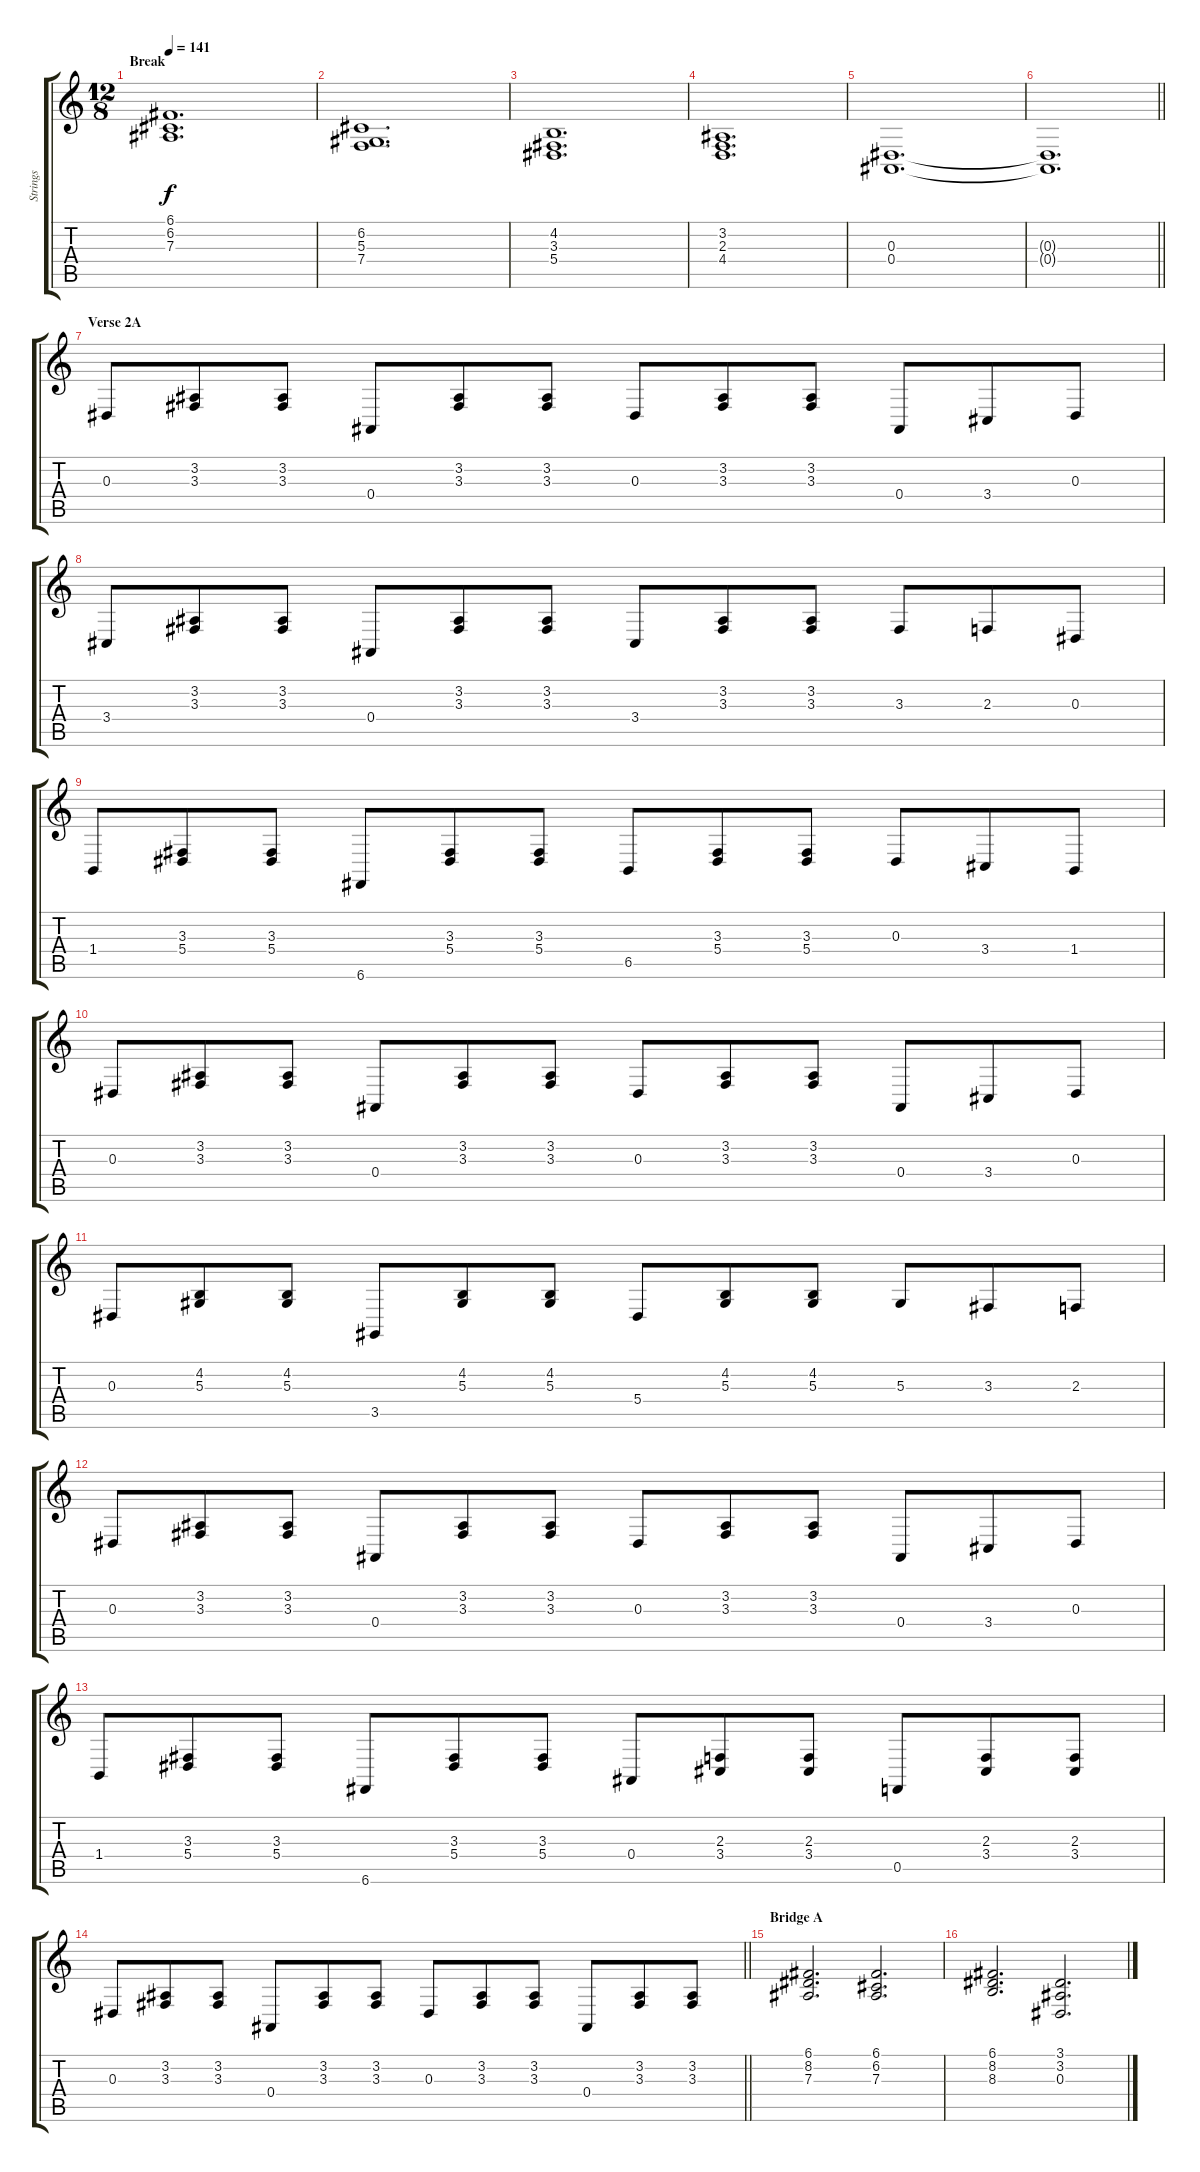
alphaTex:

\track ("Strings" "Strings") {instrument stringensemble1}
\staff {score tabs}
\tuning (C4 G3 Eb3 Bb2 F2 C2) {hide}
\ts (12 8)
\section ("" "Break")
\tempo 141
\clef g2
\ks c
(6.1 6.2 7.3).1{d dy f} |
(6.2 5.3 7.4).1{d} |
(4.2 3.3 5.4).1{d} |
(3.2 2.3 4.4).1{d} |
(0.3 0.4).1{d} |
\barLineRight lightlight
(0.3{t} 0.4{t}).1{d} |
\section ("" "Verse 2A")
0.3.8 (3.2 3.3).8 (3.2 3.3).8 0.4.8 (3.2 3.3).8 (3.2 3.3).8 0.3.8 (3.2 3.3).8 (3.2 3.3).8 0.4.8 3.4.8 0.3.8 |
3.4.8 (3.2 3.3).8 (3.2 3.3).8 0.4.8 (3.2 3.3).8 (3.2 3.3).8 3.4.8 (3.2 3.3).8 (3.2 3.3).8 3.3.8 2.3.8 0.3.8 |
1.4.8 (3.3 5.4).8 (3.3 5.4).8 6.6.8 (3.3 5.4).8 (3.3 5.4).8 6.5.8 (3.3 5.4).8 (3.3 5.4).8 0.3.8 3.4.8 1.4.8 |
0.3.8 (3.2 3.3).8 (3.2 3.3).8 0.4.8 (3.2 3.3).8 (3.2 3.3).8 0.3.8 (3.2 3.3).8 (3.2 3.3).8 0.4.8 3.4.8 0.3.8 |
0.3.8 (4.2 5.3).8 (4.2 5.3).8 3.5.8 (4.2 5.3).8 (4.2 5.3).8 5.4.8 (4.2 5.3).8 (4.2 5.3).8 5.3.8 3.3.8 2.3.8 |
0.3.8 (3.2 3.3).8 (3.2 3.3).8 0.4.8 (3.2 3.3).8 (3.2 3.3).8 0.3.8 (3.2 3.3).8 (3.2 3.3).8 0.4.8 3.4.8 0.3.8 |
1.4.8 (3.3 5.4).8 (3.3 5.4).8 6.6.8 (3.3 5.4).8 (3.3 5.4).8 0.4.8 (2.3 3.4).8 (2.3 3.4).8 0.5.8 (2.3 3.4).8 (2.3 3.4).8 |
\barLineRight lightlight
0.3.8 (3.2 3.3).8 (3.2 3.3).8 0.4.8 (3.2 3.3).8 (3.2 3.3).8 0.3.8 (3.2 3.3).8 (3.2 3.3).8 0.4.8 (3.2 3.3).8 (3.2 3.3).8 |
\section ("" "Bridge A")
(6.1 8.2 7.3).2{d} (6.1 6.2 7.3).2{d} |
(6.1 8.2 8.3).2{d} (3.1 3.2 0.3).2{d}
